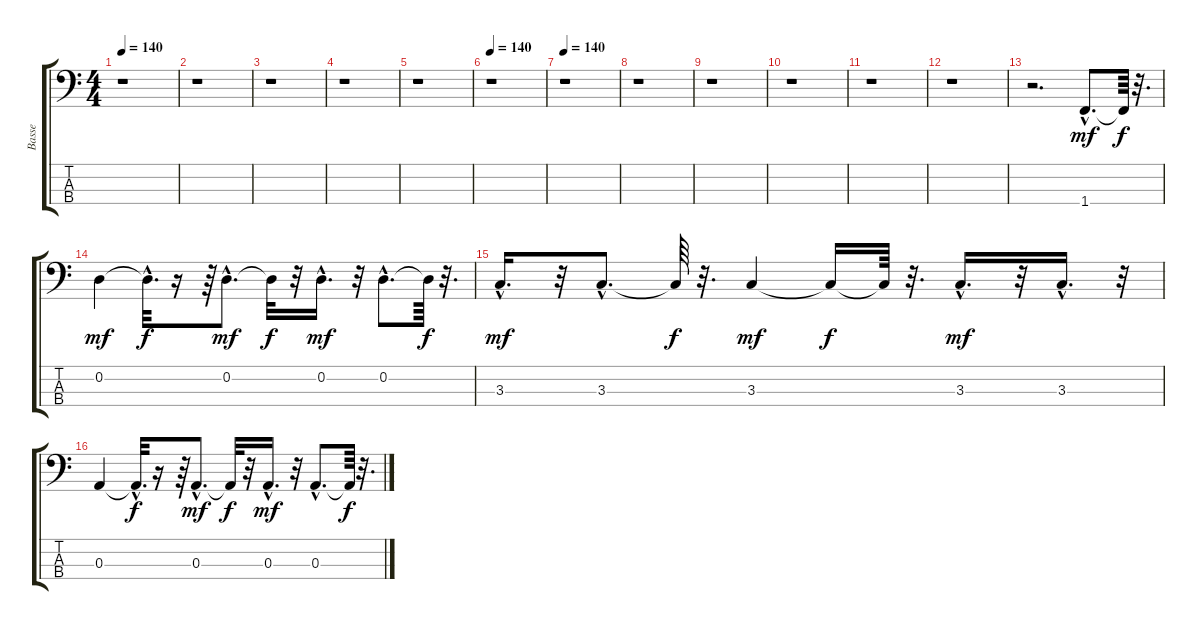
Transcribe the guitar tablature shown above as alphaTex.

\track ("Basse" "Basse") {instrument acousticbass}
\staff {score tabs}
\tuning (G2 D2 A1 E1) {hide}
\ts (4 4)
\tempo 140
\clef f4
\ks c
r.1{dy mf instrument acousticbass} |
r.1 |
r.1 |
r.1 |
r.1 |
\tempo 140
r.1 |
\tempo 140
r.1 |
r.1 |
r.1 |
r.1 |
r.1 |
r.1 |
r.2{d} 1.4{hac}.8{d} 1.4{t}.64{dy f} r.32{d} |
0.2.4{dy mf} 0.2{hac t}.32{d dy f} r.16 r.64 0.2{hac}.8{d dy mf} 0.2{t}.32{dy f} r.32 0.2{hac}.16{d dy mf} r.32 0.2{hac}.8{d} 0.2{t}.64{dy f} r.32{d} |
3.3{hac}.16{d dy mf} r.32 3.3{hac}.8{d} 3.3{t}.64{dy f} r.32{d} 3.3.4{dy mf} 3.3{t}.16{dy f} 3.3{t}.64 r.32{d} 3.3{hac}.16{d dy mf} r.32 3.3{hac}.16{d} r.32 |
0.3.4 0.3{hac t}.32{d dy f} r.16 r.64 0.3{hac}.8{d dy mf} 0.3{t}.32{dy f} r.32 0.3{hac}.16{d dy mf} r.32 0.3{hac}.8{d} 0.3{t}.64{dy f} r.32{d}
